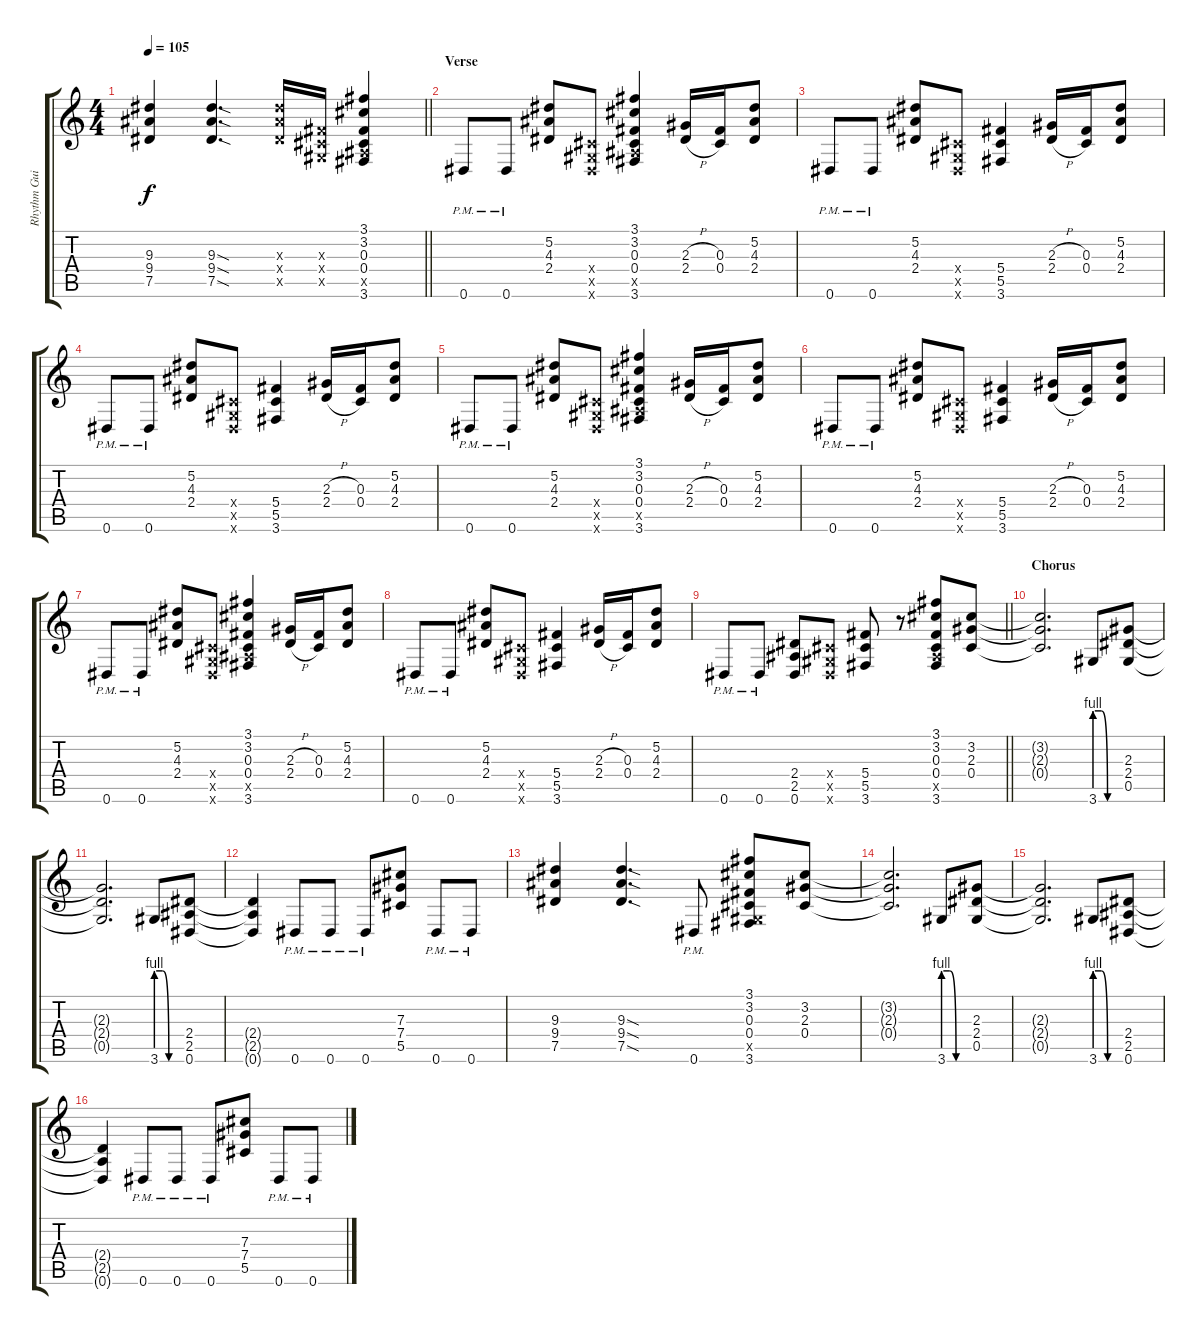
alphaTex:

\track ("Rhythm Guitar" "Rhythm Gui") {instrument distortionguitar}
\staff {score tabs}
\tuning (Eb4 Bb3 Gb3 Db3 Ab2 Eb2) {hide}
\ts (4 4)
\tempo 105
\clef g2
\barLineRight lightlight
\ks c
(9.3 9.4 7.5).4{dy f} (9.3{sod} 9.4{sod} 7.5{sod}).4{d} (9.3{x} 9.4{x} 7.5{x}).16 (0.3{x} 0.4{x} 0.5{x}).16 (3.1 3.2 0.3 0.4 2.5{x} 3.6).4 |
\section ("" "Verse")
0.6{pm}.8 0.6{pm}.8 (5.2 4.3 2.4).8 (0.4{x} 0.5{x} 0.6{x}).8 (3.1 3.2 0.3 0.4 2.5{x} 3.6).4 (2.3{h} 2.4{h}).16 (0.3 0.4).16 (5.2 4.3 2.4).8 |
0.6{pm}.8 0.6{pm}.8 (5.2 4.3 2.4).8 (0.4{x} 0.5{x} 0.6{x}).8 (5.4 5.5 3.6).4 (2.3{h} 2.4{h}).16 (0.3 0.4).16 (5.2 4.3 2.4).8 |
0.6{pm}.8 0.6{pm}.8 (5.2 4.3 2.4).8 (0.4{x} 0.5{x} 0.6{x}).8 (5.4 5.5 3.6).4 (2.3{h} 2.4{h}).16 (0.3 0.4).16 (5.2 4.3 2.4).8 |
0.6{pm}.8 0.6{pm}.8 (5.2 4.3 2.4).8 (0.4{x} 0.5{x} 0.6{x}).8 (3.1 3.2 0.3 0.4 2.5{x} 3.6).4 (2.3{h} 2.4{h}).16 (0.3 0.4).16 (5.2 4.3 2.4).8 |
0.6{pm}.8 0.6{pm}.8 (5.2 4.3 2.4).8 (0.4{x} 0.5{x} 0.6{x}).8 (5.4 5.5 3.6).4 (2.3{h} 2.4{h}).16 (0.3 0.4).16 (5.2 4.3 2.4).8 |
0.6{pm}.8 0.6{pm}.8 (5.2 4.3 2.4).8 (0.4{x} 0.5{x} 0.6{x}).8 (3.1 3.2 0.3 0.4 2.5{x} 3.6).4 (2.3{h} 2.4{h}).16 (0.3 0.4).16 (5.2 4.3 2.4).8 |
0.6{pm}.8 0.6{pm}.8 (5.2 4.3 2.4).8 (0.4{x} 0.5{x} 0.6{x}).8 (5.4 5.5 3.6).4 (2.3{h} 2.4{h}).16 (0.3 0.4).16 (5.2 4.3 2.4).8 |
\barLineRight lightlight
0.6{pm}.8 0.6{pm}.8 (2.4 2.5 0.6).8 (0.4{x} 0.5{x} 0.6{x}).8 (5.4 5.5 3.6).8 r.8 (3.1 3.2 0.3 0.4 2.5{x} 3.6).8 (3.2 2.3 0.4).8 |
\section ("" "Chorus")
(3.2{t} 2.3{t} 0.4{t}).2{d} 3.6{be (custom 0 4 15 4 30 0 60 0)}.8 (2.3 2.4 0.5).8 |
(2.3{t} 2.4{t} 0.5{t}).2{d} 3.6{be (custom 0 4 15 4 30 0 60 0)}.8 (2.4 2.5 0.6).8 |
(2.4{t} 2.5{t} 0.6{t}).4 0.6{pm}.8 0.6{pm}.8 0.6{pm}.8 (7.3 7.4 5.5).8 0.6{pm}.8 0.6{pm}.8 |
(9.3 9.4 7.5).4 (9.3{sod} 9.4{sod} 7.5{sod}).4{d} 0.6{pm}.8 (3.1 3.2 0.3 0.4 0.5{x} 3.6).8 (3.2 2.3 0.4).8 |
(3.2{t} 2.3{t} 0.4{t}).2{d} 3.6{be (custom 0 4 15 4 30 0 60 0)}.8 (2.3 2.4 0.5).8 |
(2.3{t} 2.4{t} 0.5{t}).2{d} 3.6{be (custom 0 4 15 4 30 0 60 0)}.8 (2.4 2.5 0.6).8 |
(2.4{t} 2.5{t} 0.6{t}).4 0.6{pm}.8 0.6{pm}.8 0.6{pm}.8 (7.3 7.4 5.5).8 0.6{pm}.8 0.6{pm}.8
